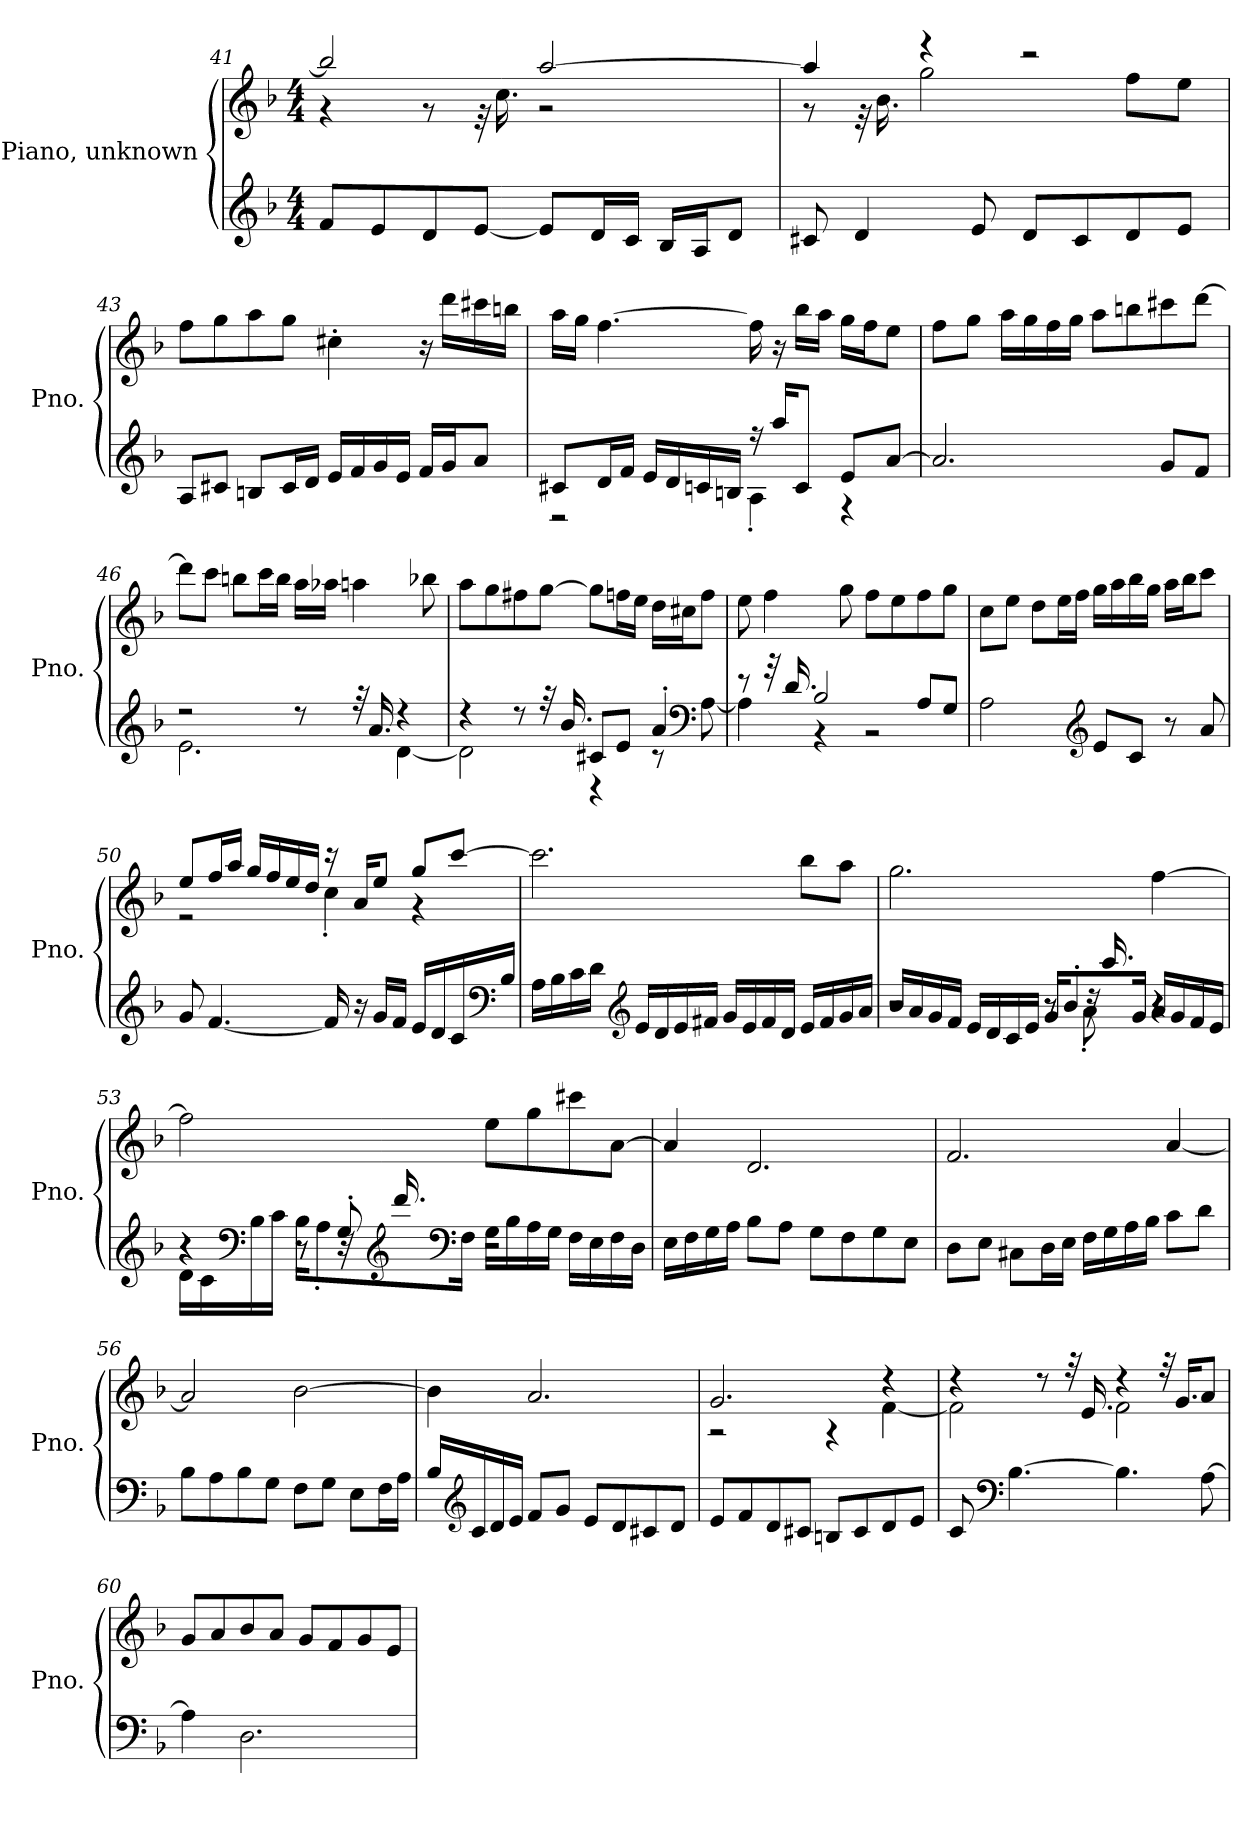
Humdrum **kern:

**kern	**kern
*part1	*part1
*staff2	*staff1
*I"Piano, unknown	*
*I'Pno.	*
!!LO:LB:g=z
*clefG2	*clefG2
*k[b-]	*k[b-]
*M4/4	*M4/4
=41	=41
*	*^
8f/L	2bb-/]	4r
8e/	.	.
8d/	.	8r
[8e/J	.	32r
.	.	16.cc\
8e/L]	[2aa/	2r
16d/L	.	.
16c/JJ	.	.
16B-/LL	.	.
16A/J	.	.
8d/J	.	.
=42	=42	=42
8c#X/	4aa/]	8r
4d/	.	32r
.	.	16.b-\
.	4r	2gg\
8e/	.	.
8d/L	2r	.
8c#/	.	.
8d/	.	8ff\L
8e/J	.	8ee\J
*	*v	*v
=43	=43
8A/L	8ff\L
8c#X/J	8gg\
8Bn/L	8aa\
16c#/L	8gg\J
16d/JJ	.
16e/LL	4cc#X'\
16f/	.
16g/	.
16e/JJ	.
16f/LL	16r
16g/J	16ddd\LL
8a/J	16ccc#X\
.	16bbn\JJ
!!LO:LB:g=z
=44	=44
*^	*
8c#X/L	2r	16aa\LL
.	.	16gg\JJ
16d/L	.	[4.ff\
16f/JJ	.	.
16e/LL	.	.
16d/	.	.
16cn/	.	.
16Bn/JJ	.	.
16r	4A'\	16ff\]
16aa/KL	.	16r
8c/J	.	16bb-\LL
.	.	16aa\JJ
8e/L	4r	16gg\LL
.	.	16ff\J
[8a/J	.	8ee\J
*v	*v	*
=45	=45
2.a/]	8ff\L
.	8gg\J
.	16aa\LL
.	16gg\
.	16ff\
.	16gg\JJ
.	8aa\L
.	8bbn\
8g/L	8ccc#X\
8f/J	[8ddd\J
!!LO:LB:g=z
=46	=46
*^	*
2r	2.e\	8ddd\L]
.	.	8ccc\J
.	.	8bbn\L
.	.	16ccc\L
.	.	16bb\JJ
8r	.	16aa\LL
.	.	16aa-X\JJ
32r	.	4aan\
16.a/	.	.
4r	[4d\	.
.	.	8bb-X\
=47	=47	=47
4r	2d\]	8aa\L
.	.	8gg\
8r	.	8ff#X\
32r	.	[8gg\J
16.b-/	.	.
8c#X/L	4r	8gg\L]
8e/J	.	16ffn\L
.	.	16ee\JJ
4a'/	8r	16dd\LL
.	.	16cc#X\J
*clefF4	*	*
.	[8A\	8ff\J
=48	=48	=48
8r	4A\]	8ee\
32r	.	4ff\
16.d/	.	.
2B-/	4r	.
.	.	8gg\
.	2r	8ff\L
.	.	8ee\
8A/L	.	8ff\
8G/J	.	8gg\J
*v	*v	*
!!LO:LB:g=z
=49	=49
2A\	8cc\L
.	8ee\J
.	8dd\L
.	16ee\L
.	16ff\JJ
*clefG2	*
8e/L	16gg\LL
.	16aa\
8c/J	16bb-\
.	16gg\JJ
8r	16aa\LL
.	16bb-\J
8a/	8ccc\J
=50	=50
*	*^
8g/	8ee/L	2r
[4.f/	16ff/L	.
.	16aa/JJ	.
.	16gg/LL	.
.	16ff/	.
.	16ee/	.
.	16dd/JJ	.
16f/]	16r	4cc'\
16r	16a/KL	.
16g/LL	8ee/J	.
16f/JJ	.	.
16e/LL	8gg/L	4r
16d/	.	.
16c/	[8ccc/J	.
*clefF4	*	*
16B-/JJ	.	.
*	*v	*v
!!LO:LB:g=z
=51	=51
16A\LL	2.ccc\]
16B-\	.
16c\	.
16d\JJ	.
*clefG2	*
16e/LL	.
16d/	.
16e/	.
16f#X/JJ	.
16g/LL	.
16e/	.
16f#/	.
16d/JJ	.
16e/LL	8bb-\L
16f#/	.
16g/	8aa\J
16a/JJ	.
=52	=52
*^	*
*	*^	*
2r	2r	16b-/LL	2.gg\
.	.	16a/	.
.	.	16g/	.
.	.	16f/JJ	.
.	.	16e/LL	.
.	.	16d/	.
.	.	16c/	.
.	.	16e/JJ	.
8r	8r	16g/KL	.
.	.	8b-'/	.
32r	8a'\	.	.
16.ccc/	.	.	.
.	.	16g/Jk	.
4r	4r	16a/LL	[4ff\
.	.	16g/	.
.	.	16f/	.
.	.	16e/JJ	.
!!LO:PB:g=z
=53	=53	=53	=53
4r	16d\LL	4r	2ff\]
.	16c\	.	.
*clefF4	*	*	*
.	16B-\	.	.
.	16c\JJ	.	.
8r	16B-\KL	8r	.
.	8A'\	.	.
32r	.	8G'/	.
*clefG2	*	*	*
16.ddd/	.	.	.
*clefF4	*	*	*
.	16F\Jk	.	.
2r	16G\LL	2r	8ee\L
.	16B-\	.	.
.	16A\	.	8gg\
.	16G\JJ	.	.
.	16F\LL	.	8ccc#X\
.	16E\	.	.
.	16F\	.	[8a\J
.	16D\JJ	.	.
*v	*v	*v	*
=54	=54
16E\LL	4a/]
16F\	.
16G\	.
16A\JJ	.
8B-\L	2.d/
8A\J	.
8G\L	.
8F\	.
8G\	.
8E\J	.
=55	=55
8D\L	2.f/
8E\J	.
8C#X\L	.
16D\L	.
16E\JJ	.
16F\LL	.
16G\	.
16A\	.
16B-\JJ	.
8c\L	[4a/
8d\J	.
!!LO:LB:g=z
=56	=56
8B-\L	2a/]
8A\	.
8B-\	.
8G\J	.
8F\L	[2b-\
8G\J	.
8E\L	.
16F\L	.
16A\JJ	.
=57	=57
16B-/LL	4b-\]
*clefG2	*
16c/	.
16d/	.
16e/JJ	.
8f/L	2.a/
8g/J	.
8e/L	.
8d/	.
8c#X/	.
8d/J	.
=58	=58
*	*^
8e/L	2.g/	2r
8f/	.	.
8d/	.	.
8c#X/J	.	.
8Bn/L	.	4r
8c#/	.	.
8d/	4r	[4f\
8e/J	.	.
=59	=59	=59
8c/	4r	2f\]
*clefF4	*	*
[4.B-\	.	.
.	8r	.
.	32r	.
.	16.e/	.
4.B-\]	4r	2f\
.	32r	.
.	16.g/KL	.
[8A\	8a/J	.
*	*v	*v
!!LO:LB:g=z
=60	=60
4A\]	8g/L
.	8a/
2.D\	8b-/
.	8a/J
.	8g/L
.	8f/
.	8g/
.	8e/J
=	=
*-	*-
